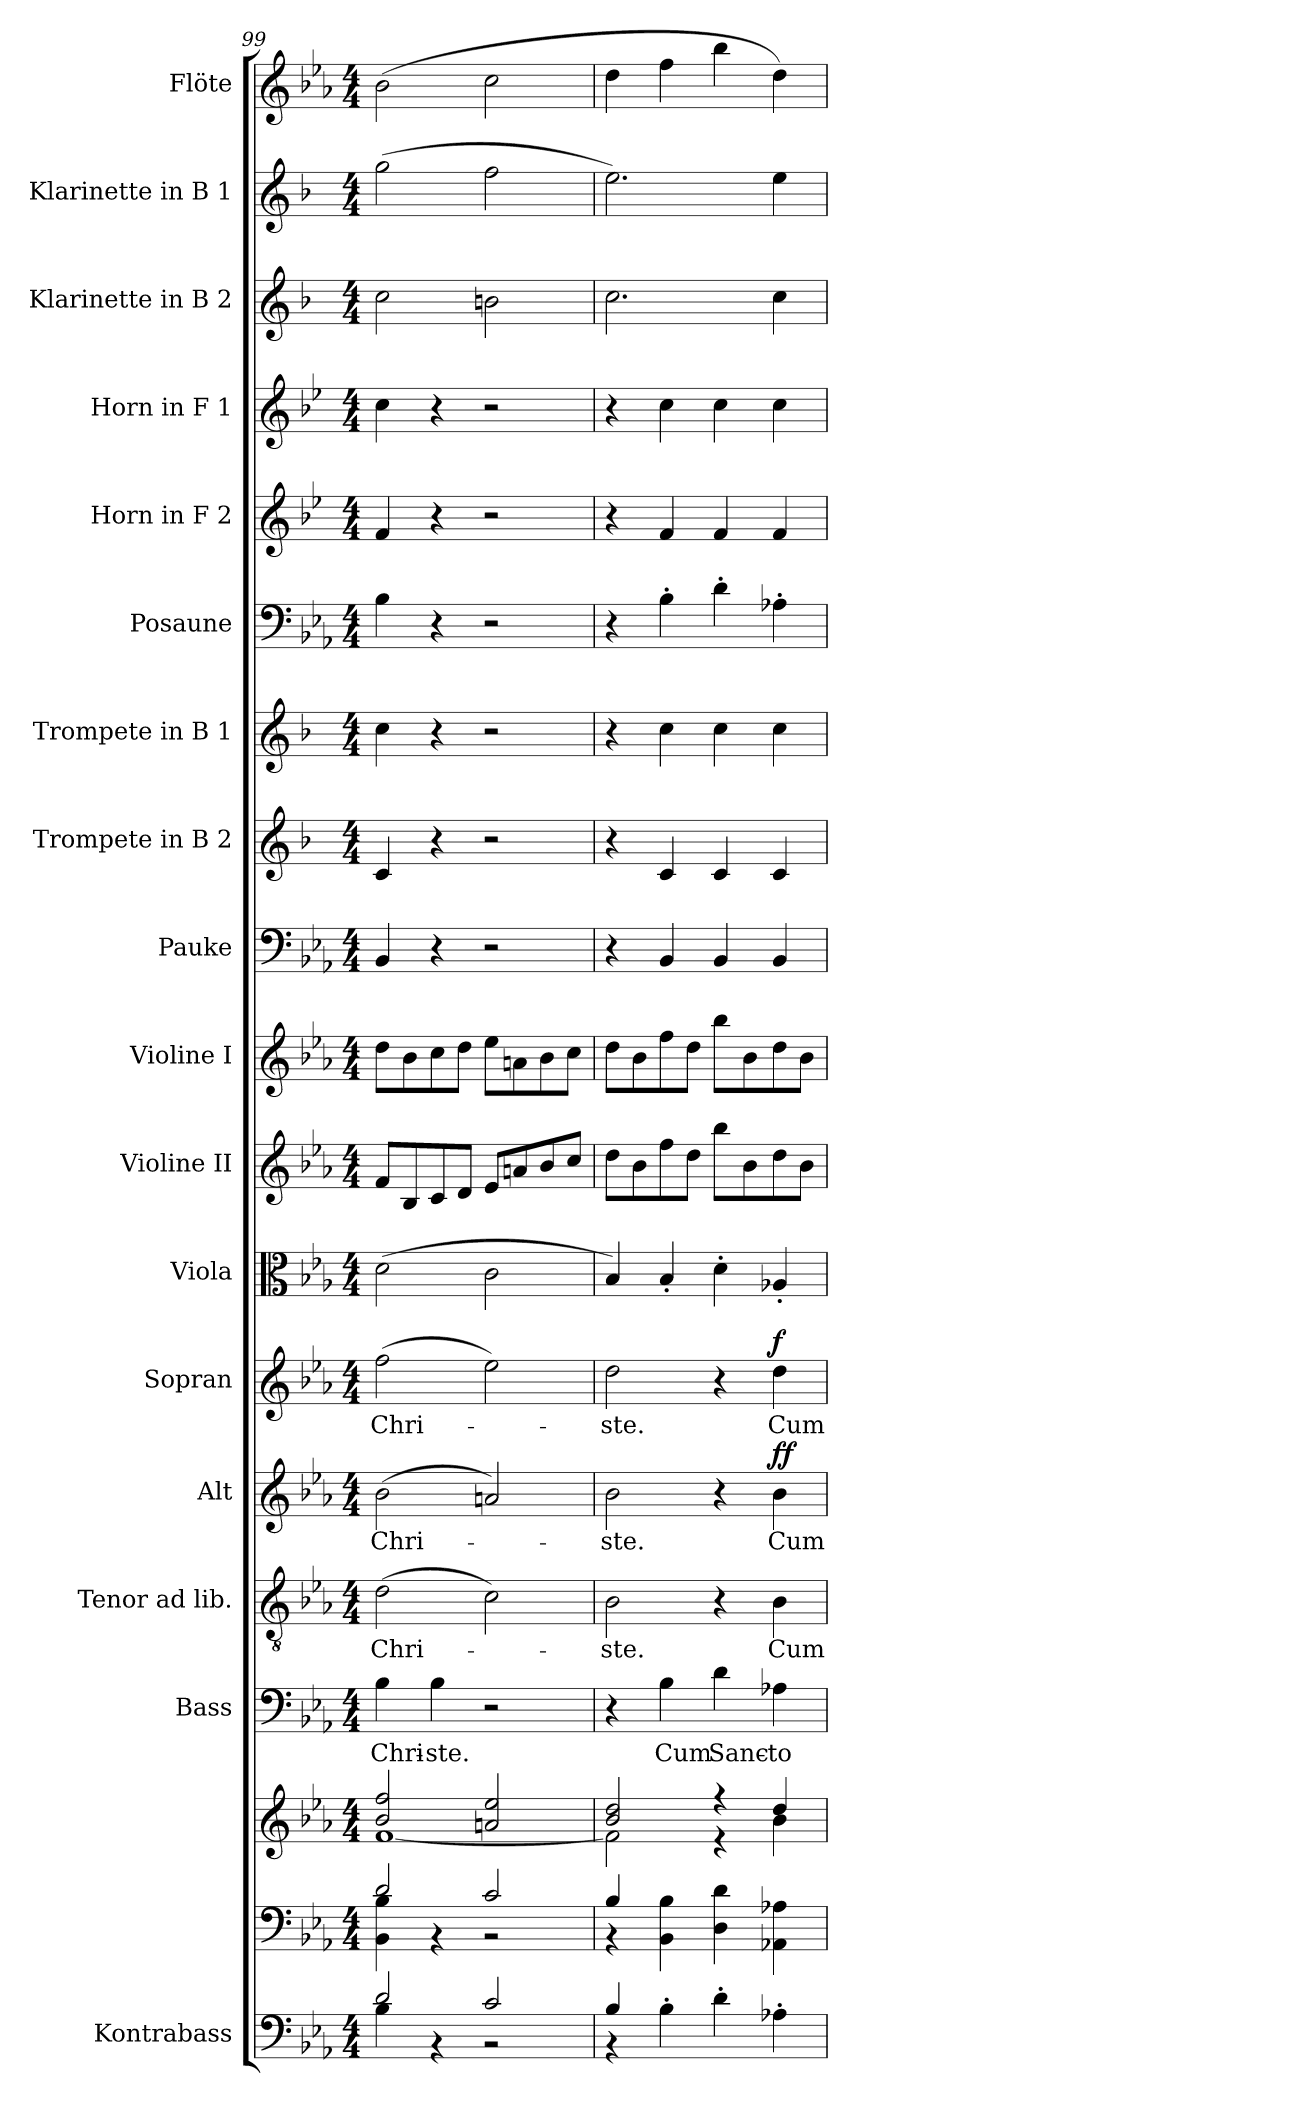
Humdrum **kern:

**kern	**kern	**kern	**kern	**text	**kern	**text	**kern	**text	**dynam	**kern	**text	**dynam	**kern	**kern	**kern	**kern	**kern	**kern	**kern	**kern	**kern	**kern	**kern	**kern
*part18	*part17	*part17	*part16	*part16	*part15	*part15	*part14	*part14	*part14	*part13	*part13	*part13	*part12	*part11	*part10	*part9	*part8	*part7	*part6	*part5	*part4	*part3	*part2	*part1
*staff19	*staff18	*staff17	*staff16	*staff16	*staff15	*staff15	*staff14	*staff14	*staff14	*staff13	*staff13	*staff13	*staff12	*staff11	*staff10	*staff9	*staff8	*staff7	*staff6	*staff5	*staff4	*staff3	*staff2	*staff1
*I"Kontrabass	*	*	*I"Bass	*	*I"Tenor ad lib.	*	*I"Alt	*	*	*I"Sopran	*	*	*I"Viola	*I"Violine II	*I"Violine I	*I"Pauke	*I"Trompete in B 2	*I"Trompete in B 1	*I"Posaune	*I"Horn in F 2	*I"Horn in F 1	*I"Klarinette in B 2	*I"Klarinette in B 1	*I"Flöte
*I'Kb.	*	*	*I'B	*	*I'T	*	*I'A	*	*	*I'S	*	*	*I'Vla.	*I'Vl. II	*I'Vl. I	*I'Pk.	*	*	*I'Pos.	*I'Hrn. 2	*I'Hrn. 1	*	*	*I'Fl.
!!LO:PB:g=z
*clefF4	*clefF4	*clefG2	*clefF4	*	*clefGv2	*	*clefG2	*	*	*clefG2	*	*	*clefC3	*clefG2	*clefG2	*clefF4	*clefG2	*clefG2	*clefF4	*clefG2	*clefG2	*clefG2	*clefG2	*clefG2
*ITrd7c12	*	*	*	*	*	*	*	*	*	*	*	*	*	*	*	*	*ITrd1c2	*ITrd1c2	*	*ITrd4c7	*ITrd4c7	*ITrd1c2	*ITrd1c2	*
*k[b-e-a-]	*k[b-e-a-]	*k[b-e-a-]	*k[b-e-a-]	*	*k[b-e-a-]	*	*k[b-e-a-]	*	*	*k[b-e-a-]	*	*	*k[b-e-a-]	*k[b-e-a-]	*k[b-e-a-]	*k[b-e-a-]	*k[b-e-a-]	*k[b-e-a-]	*k[b-e-a-]	*k[b-e-a-]	*k[b-e-a-]	*k[b-e-a-]	*k[b-e-a-]	*k[b-e-a-]
*E-:	*E-:	*E-:	*E-:	*	*E-:	*	*E-:	*	*	*E-:	*	*	*E-:	*E-:	*E-:	*E-:	*E-:	*E-:	*E-:	*E-:	*E-:	*E-:	*E-:	*E-:
*M4/4	*M4/4	*M4/4	*M4/4	*	*M4/4	*	*M4/4	*	*	*M4/4	*	*	*M4/4	*M4/4	*M4/4	*M4/4	*M4/4	*M4/4	*M4/4	*M4/4	*M4/4	*M4/4	*M4/4	*M4/4
=99	=99	=99	=99	=99	=99	=99	=99	=99	=99	=99	=99	=99	=99	=99	=99	=99	=99	=99	=99	=99	=99	=99	=99	=99
*^	*^	*^	*	*	*	*	*	*	*	*	*	*	*	*	*	*	*	*	*	*	*	*	*	*
!	!	!	!	!	!	!	!LO:LY:b	!	!LO:LY:b	!	!LO:LY:b	!	!	!LO:LY:b	!	!	!	!	!	!	!	!	!	!	!	!	!
2D/	4BB-\	2d/	4BB-\ 4B-\	2b-/ 2ff/	[<1f	4B-\	Chri-	(>2d\	Chri-	(>2b-\	Chri-	.	(>2ff\	Chri-	.	(>2d\	8f/L	8dd\L	4BB-/	4B-/	4b-\	4B-\	4B-/	4f\	2b-\	(>2ff\	(>2b-\
.	.	.	.	.	.	.	.	.	.	.	.	.	.	.	.	.	8B-/	8b-\	.	.	.	.	.	.	.	.	.
!	!	!	!	!	!	!	!LO:LY:b	!	!	!	!	!	!	!	!	!	!	!	!	!	!	!	!	!	!	!	!
.	4r	.	4r	.	.	4B-\	-ste.	.	.	.	.	.	.	.	.	.	8c/	8cc\	4r	4r	4r	4r	4r	4r	.	.	.
.	.	.	.	.	.	.	.	.	.	.	.	.	.	.	.	.	8d/J	8dd\J	.	.	.	.	.	.	.	.	.
2C/	2r	2c/	2r	2an/ 2ee-/	.	2r	.	2c\)	.	2an/)	.	.	2ee-\)	.	.	2c\	8e-/L	8ee-\L	2r	2r	2r	2r	2r	2r	2an\	2ee-\	2cc\
.	.	.	.	.	.	.	.	.	.	.	.	.	.	.	.	.	8an/	8an\	.	.	.	.	.	.	.	.	.
.	.	.	.	.	.	.	.	.	.	.	.	.	.	.	.	.	8b-/	8b-\	.	.	.	.	.	.	.	.	.
.	.	.	.	.	.	.	.	.	.	.	.	.	.	.	.	.	8cc/J	8cc\J	.	.	.	.	.	.	.	.	.
=100	=100	=100	=100	=100	=100	=100	=100	=100	=100	=100	=100	=100	=100	=100	=100	=100	=100	=100	=100	=100	=100	=100	=100	=100	=100	=100	=100
!	!	!	!	!	!	!	!	!	!LO:LY:b	!	!LO:LY:b	!	!	!LO:LY:b	!	!	!	!	!	!	!	!	!	!	!	!	!
4BB-/	4r	4B-/	4r	2b-/ 2dd/	2f\]	4r	.	2B-\	-ste.	2b-\	-ste.	.	2dd\	-ste.	.	4B-/)	8dd\L	8dd\L	4r	4r	4r	4r	4r	4r	2.b-\	2.dd\)	4dd\
.	.	.	.	.	.	.	.	.	.	.	.	.	.	.	.	.	8b-\	8b-\	.	.	.	.	.	.	.	.	.
!	!	!	!	!	!	!	!LO:LY:b	!	!	!	!	!	!	!	!	!	!	!	!	!	!	!	!	!	!	!	!
4BB-'>\	4ryy	2.ryy	4BB-\ 4B-\	.	.	4B-\	Cum	.	.	.	.	.	.	.	.	4B-'</	8ff\	8ff\	4BB-/	4B-/	4b-\	4B-'>\	4B-/	4f\	.	.	4ff\
.	.	.	.	.	.	.	.	.	.	.	.	.	.	.	.	.	8dd\J	8dd\J	.	.	.	.	.	.	.	.	.
!	!	!	!	!	!	!	!LO:LY:b	!	!	!	!	!	!	!	!	!	!	!	!	!	!	!	!	!	!	!	!
4D'>\	2ryy	.	4D\ 4d\	4r	4r	4d\	Sanc-	4r	.	4r	.	.	4r	.	.	4d'>\	8bb-\L	8bb-\L	4BB-/	4B-/	4b-\	4d'>\	4B-/	4f\	.	.	4bb-\
.	.	.	.	.	.	.	.	.	.	.	.	.	.	.	.	.	8b-\	8b-\	.	.	.	.	.	.	.	.	.
!	!	!	!	!	!	!	!LO:LY:b	!	!LO:LY:b	!	!LO:LY:b	!LO:DY:a	!	!LO:LY:b	!LO:DY:a	!	!	!	!	!	!	!	!	!	!	!	!
4AA-X'>\	.	.	4AA-X\ 4A-X\	4dd/	4b-\	4A-X\	-to	4B-\	Cum	4b-\	Cum	ff	4dd\	Cum	f	4A-X'</	8dd\	8dd\	4BB-/	4B-/	4b-\	4A-X'>\	4B-/	4f\	4b-\	4dd\	4dd\)
.	.	.	.	.	.	.	.	.	.	.	.	.	.	.	.	.	8b-\J	8b-\J	.	.	.	.	.	.	.	.	.
*v	*v	*	*	*	*	*	*	*	*	*	*	*	*	*	*	*	*	*	*	*	*	*	*	*	*	*	*
*	*v	*v	*	*	*	*	*	*	*	*	*	*	*	*	*	*	*	*	*	*	*	*	*	*	*	*
*	*	*v	*v	*	*	*	*	*	*	*	*	*	*	*	*	*	*	*	*	*	*	*	*	*	*
=	=	=	=	=	=	=	=	=	=	=	=	=	=	=	=	=	=	=	=	=	=	=	=	=
*-	*-	*-	*-	*-	*-	*-	*-	*-	*-	*-	*-	*-	*-	*-	*-	*-	*-	*-	*-	*-	*-	*-	*-	*-
